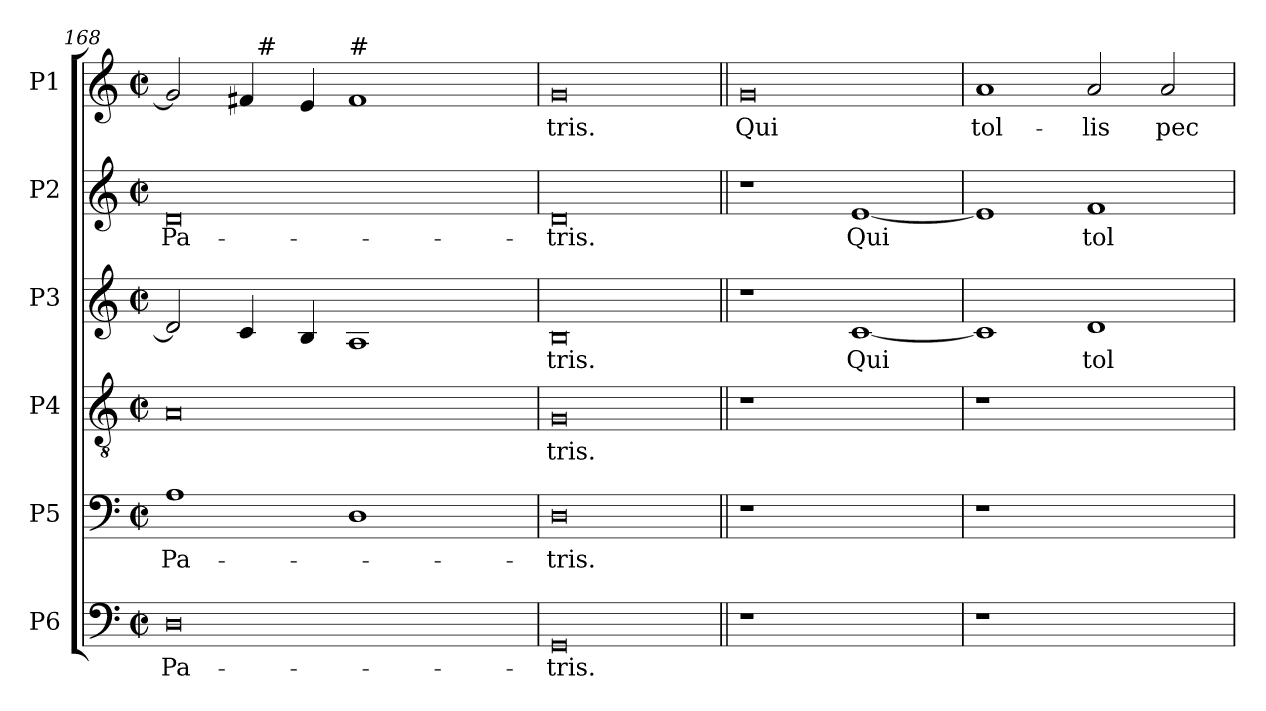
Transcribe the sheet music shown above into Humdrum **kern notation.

**kern	**text	**kern	**text	**kern	**text	**kern	**text	**kern	**text	**kern	**text
*part6	*part6	*part5	*part5	*part4	*part4	*part3	*part3	*part2	*part2	*part1	*part1
*staff6	*staff6	*staff5	*staff5	*staff4	*staff4	*staff3	*staff3	*staff2	*staff2	*staff1	*staff1
*I"P6	*	*I"P5	*	*I"P4	*	*I"P3	*	*I"P2	*	*I"P1	*
*clefF4	*	*clefF4	*	*clefGv2	*	*clefG2	*	*clefG2	*	*clefG2	*
*	*	*	*	*ITrd7c12	*	*	*	*	*	*	*
*k[]	*	*k[]	*	*k[]	*	*k[]	*	*k[]	*	*k[]	*
*C:	*	*C:	*	*C:	*	*C:	*	*C:	*	*C:	*
*M2/2	*	*M2/2	*	*M2/2	*	*M2/2	*	*M2/2	*	*M2/2	*
*met(c|)	*	*met(c|)	*	*met(c|)	*	*met(c|)	*	*met(c|)	*	*met(c|)	*
=168	=168	=168	=168	=168	=168	=168	=168	=168	=168	=168	=168
!	!LO:LY:b:color=#000000	!	!	!	!	!	!	!	!	!	!
!	!	!	!LO:LY:b:color=#000000	!	!	!	!	!	!	!	!
!	!	!	!	!	!	!	!	!	!LO:LY:b:color=#000000	!	!
*	*	*	*	*	*	*	*	*	*	*^	*
0Di	Pa-	1Ai	Pa-	0AAi	.	2di/]	.	0di	Pa-	2gi/]	2ryy	.
.	.	.	.	.	.	4ci/	.	.	.	4f#i/	32ryy	.
.	.	.	.	.	.	.	.	.	.	.	256ryy	.
!	!	!	!	!	!	!	!	!	!	!	!LO:TX:a:t=#	!
.	.	.	.	.	.	.	.	.	.	.	1ryy	.
.	.	.	.	.	.	4Bi/	.	.	.	4ei/	.	.
!	!	!	!	!	!	!	!	!	!	!LO:TX:a:t=#	!	!
.	.	1Di	.	.	.	1Ai	.	.	.	1f#i	.	.
.	.	.	.	.	.	.	.	.	.	.	4ryy	.
.	.	.	.	.	.	.	.	.	.	.	8ryy	.
.	.	.	.	.	.	.	.	.	.	.	16ryy	.
.	.	.	.	.	.	.	.	.	.	.	64..ryy	.
*	*	*	*	*	*	*	*	*	*	*v	*v	*
=169	=169	=169	=169	=169	=169	=169	=169	=169	=169	=169	=169
*	*	*	*	*	*	*	*	*	*	*^	*
!	!LO:LY:b:color=#000000	!	!	!	!	!	!	!	!	!	!	!
*	*	*	*	*	*	*	*	*	*	*v	*v	*
*	*	*	*	*	*	*	*	*	*	*^	*
!	!	!	!LO:LY:b:color=#000000	!	!	!	!	!	!	!	!	!
*	*	*	*	*	*	*	*	*	*	*v	*v	*
*	*	*	*	*	*	*	*	*	*	*^	*
!	!	!	!	!	!LO:LY:b:color=#000000	!	!	!	!	!	!	!
*	*	*	*	*	*	*	*	*	*	*v	*v	*
*	*	*	*	*	*	*	*	*	*	*^	*
!	!	!	!	!	!	!	!LO:LY:b:color=#000000	!	!	!	!	!
*	*	*	*	*	*	*	*	*	*	*v	*v	*
*	*	*	*	*	*	*	*	*	*	*^	*
!	!	!	!	!	!	!	!	!	!LO:LY:b:color=#000000	!	!	!
*	*	*	*	*	*	*	*	*	*	*v	*v	*
*	*	*	*	*	*	*	*	*	*	*^	*
!	!	!	!	!	!	!	!	!	!	!	!	!LO:LY:b:color=#000000
*	*	*	*	*	*	*	*	*	*	*v	*v	*
0GGi	-tris.	0Di	-tris.	0GGi	-tris.	0Bi	-tris.	0di	-tris.	0gi	-tris.
!!LO:LB:g=z
=170||	=170||	=170||	=170||	=170||	=170||	=170||	=170||	=170||	=170||	=170||	=170||
!LO:N:vis=1	!	!LO:N:vis=1	!	!LO:N:vis=1	!	!	!	!	!	!	!
!	!	!	!	!	!	!	!	!	!	!	!LO:LY:b:color=#000000
1r	.	1r	.	1r	.	1r	.	1r	.	0gi	Qui
!	!	!	!	!	!	!	!LO:LY:b:color=#000000	!	!	!	!
!	!	!	!	!	!	!	!	!	!LO:LY:b:color=#000000	!	!
1ryy	.	1ryy	.	1ryy	.	[1ci	Qui	[1ei	Qui	.	.
=171	=171	=171	=171	=171	=171	=171	=171	=171	=171	=171	=171
!LO:N:vis=1	!	!LO:N:vis=1	!	!LO:N:vis=1	!	!	!	!	!	!	!
!	!	!	!	!	!	!	!	!	!	!	!LO:LY:b:color=#000000
1r	.	1r	.	1r	.	1ci]	.	1ei]	.	1ai	tol-
!	!	!	!	!	!	!	!LO:LY:b:color=#000000	!	!	!	!
!	!	!	!	!	!	!	!	!	!LO:LY:b:color=#000000	!	!
!	!	!	!	!	!	!	!	!	!	!	!LO:LY:b:color=#000000
1ryy	.	1ryy	.	1ryy	.	1di	tol-	1fi	tol-	2ai/	-lis
!	!	!	!	!	!	!	!	!	!	!	!LO:LY:b:color=#000000
.	.	.	.	.	.	.	.	.	.	2ai/	pec-
=	=	=	=	=	=	=	=	=	=	=	=
*-	*-	*-	*-	*-	*-	*-	*-	*-	*-	*-	*-
